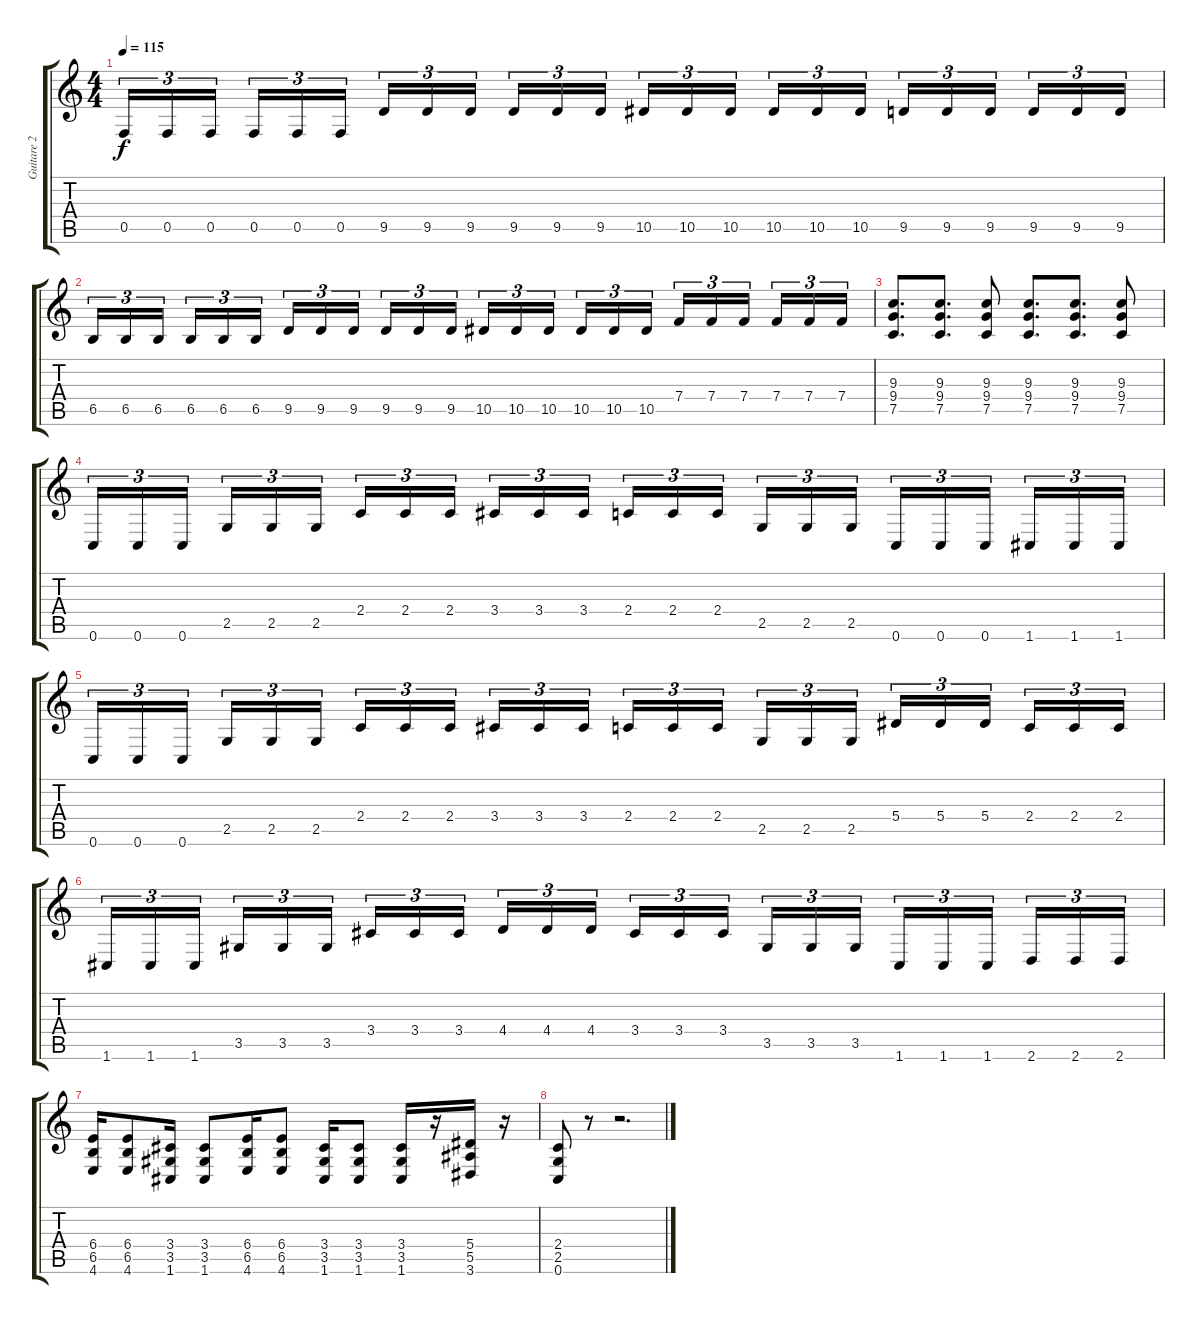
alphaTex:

\track ("Guitare 2" "Guitare 2") {instrument distortionguitar}
\staff {score tabs}
\tuning (C4 G3 Eb3 Bb2 F2 C2) {hide}
\ts (4 4)
\tempo 115
\clef g2
\ks c
0.5.16{tu (3 2) dy f} 0.5.16{tu (3 2)} 0.5.16{tu (3 2) beam splitsecondary} 0.5.16{tu (3 2)} 0.5.16{tu (3 2)} 0.5.16{tu (3 2)} 9.5.16{tu (3 2)} 9.5.16{tu (3 2)} 9.5.16{tu (3 2) beam splitsecondary} 9.5.16{tu (3 2)} 9.5.16{tu (3 2)} 9.5.16{tu (3 2)} 10.5.16{tu (3 2)} 10.5.16{tu (3 2)} 10.5.16{tu (3 2) beam splitsecondary} 10.5.16{tu (3 2)} 10.5.16{tu (3 2)} 10.5.16{tu (3 2)} 9.5.16{tu (3 2)} 9.5.16{tu (3 2)} 9.5.16{tu (3 2) beam splitsecondary} 9.5.16{tu (3 2)} 9.5.16{tu (3 2)} 9.5.16{tu (3 2)} |
6.5.16{tu (3 2)} 6.5.16{tu (3 2)} 6.5.16{tu (3 2) beam splitsecondary} 6.5.16{tu (3 2)} 6.5.16{tu (3 2)} 6.5.16{tu (3 2)} 9.5.16{tu (3 2)} 9.5.16{tu (3 2)} 9.5.16{tu (3 2) beam splitsecondary} 9.5.16{tu (3 2)} 9.5.16{tu (3 2)} 9.5.16{tu (3 2)} 10.5.16{tu (3 2)} 10.5.16{tu (3 2)} 10.5.16{tu (3 2) beam splitsecondary} 10.5.16{tu (3 2)} 10.5.16{tu (3 2)} 10.5.16{tu (3 2)} 7.4.16{tu (3 2)} 7.4.16{tu (3 2)} 7.4.16{tu (3 2) beam splitsecondary} 7.4.16{tu (3 2)} 7.4.16{tu (3 2)} 7.4.16{tu (3 2)} |
(9.3 9.4 7.5).8{d} (9.3 9.4 7.5).8{d} (9.3 9.4 7.5).8 (9.3 9.4 7.5).8{d} (9.3 9.4 7.5).8{d} (9.3 9.4 7.5).8 |
0.6.16{tu (3 2)} 0.6.16{tu (3 2)} 0.6.16{tu (3 2) beam splitsecondary} 2.5.16{tu (3 2)} 2.5.16{tu (3 2)} 2.5.16{tu (3 2)} 2.4.16{tu (3 2)} 2.4.16{tu (3 2)} 2.4.16{tu (3 2) beam splitsecondary} 3.4.16{tu (3 2)} 3.4.16{tu (3 2)} 3.4.16{tu (3 2)} 2.4.16{tu (3 2)} 2.4.16{tu (3 2)} 2.4.16{tu (3 2) beam splitsecondary} 2.5.16{tu (3 2)} 2.5.16{tu (3 2)} 2.5.16{tu (3 2)} 0.6.16{tu (3 2)} 0.6.16{tu (3 2)} 0.6.16{tu (3 2) beam splitsecondary} 1.6.16{tu (3 2)} 1.6.16{tu (3 2)} 1.6.16{tu (3 2)} |
0.6.16{tu (3 2)} 0.6.16{tu (3 2)} 0.6.16{tu (3 2) beam splitsecondary} 2.5.16{tu (3 2)} 2.5.16{tu (3 2)} 2.5.16{tu (3 2)} 2.4.16{tu (3 2)} 2.4.16{tu (3 2)} 2.4.16{tu (3 2) beam splitsecondary} 3.4.16{tu (3 2)} 3.4.16{tu (3 2)} 3.4.16{tu (3 2)} 2.4.16{tu (3 2)} 2.4.16{tu (3 2)} 2.4.16{tu (3 2) beam splitsecondary} 2.5.16{tu (3 2)} 2.5.16{tu (3 2)} 2.5.16{tu (3 2)} 5.4.16{tu (3 2)} 5.4.16{tu (3 2)} 5.4.16{tu (3 2) beam splitsecondary} 2.4.16{tu (3 2)} 2.4.16{tu (3 2)} 2.4.16{tu (3 2)} |
1.6.16{tu (3 2)} 1.6.16{tu (3 2)} 1.6.16{tu (3 2) beam splitsecondary} 3.5.16{tu (3 2)} 3.5.16{tu (3 2)} 3.5.16{tu (3 2)} 3.4.16{tu (3 2)} 3.4.16{tu (3 2)} 3.4.16{tu (3 2) beam splitsecondary} 4.4.16{tu (3 2)} 4.4.16{tu (3 2)} 4.4.16{tu (3 2)} 3.4.16{tu (3 2)} 3.4.16{tu (3 2)} 3.4.16{tu (3 2) beam splitsecondary} 3.5.16{tu (3 2)} 3.5.16{tu (3 2)} 3.5.16{tu (3 2)} 1.6.16{tu (3 2)} 1.6.16{tu (3 2)} 1.6.16{tu (3 2) beam splitsecondary} 2.6.16{tu (3 2)} 2.6.16{tu (3 2)} 2.6.16{tu (3 2)} |
(6.4 6.5 4.6).16 (6.4 6.5 4.6).8 (3.4 3.5 1.6).16 (3.4 3.5 1.6).8 (6.4 6.5 4.6).16 (6.4 6.5 4.6).8 (3.4 3.5 1.6).16 (3.4 3.5 1.6).8 (3.4 3.5 1.6).16 r.16 (5.4 5.5 3.6).16 r.16 |
(2.4 2.5 0.6).8 r.8 r.2{d}
